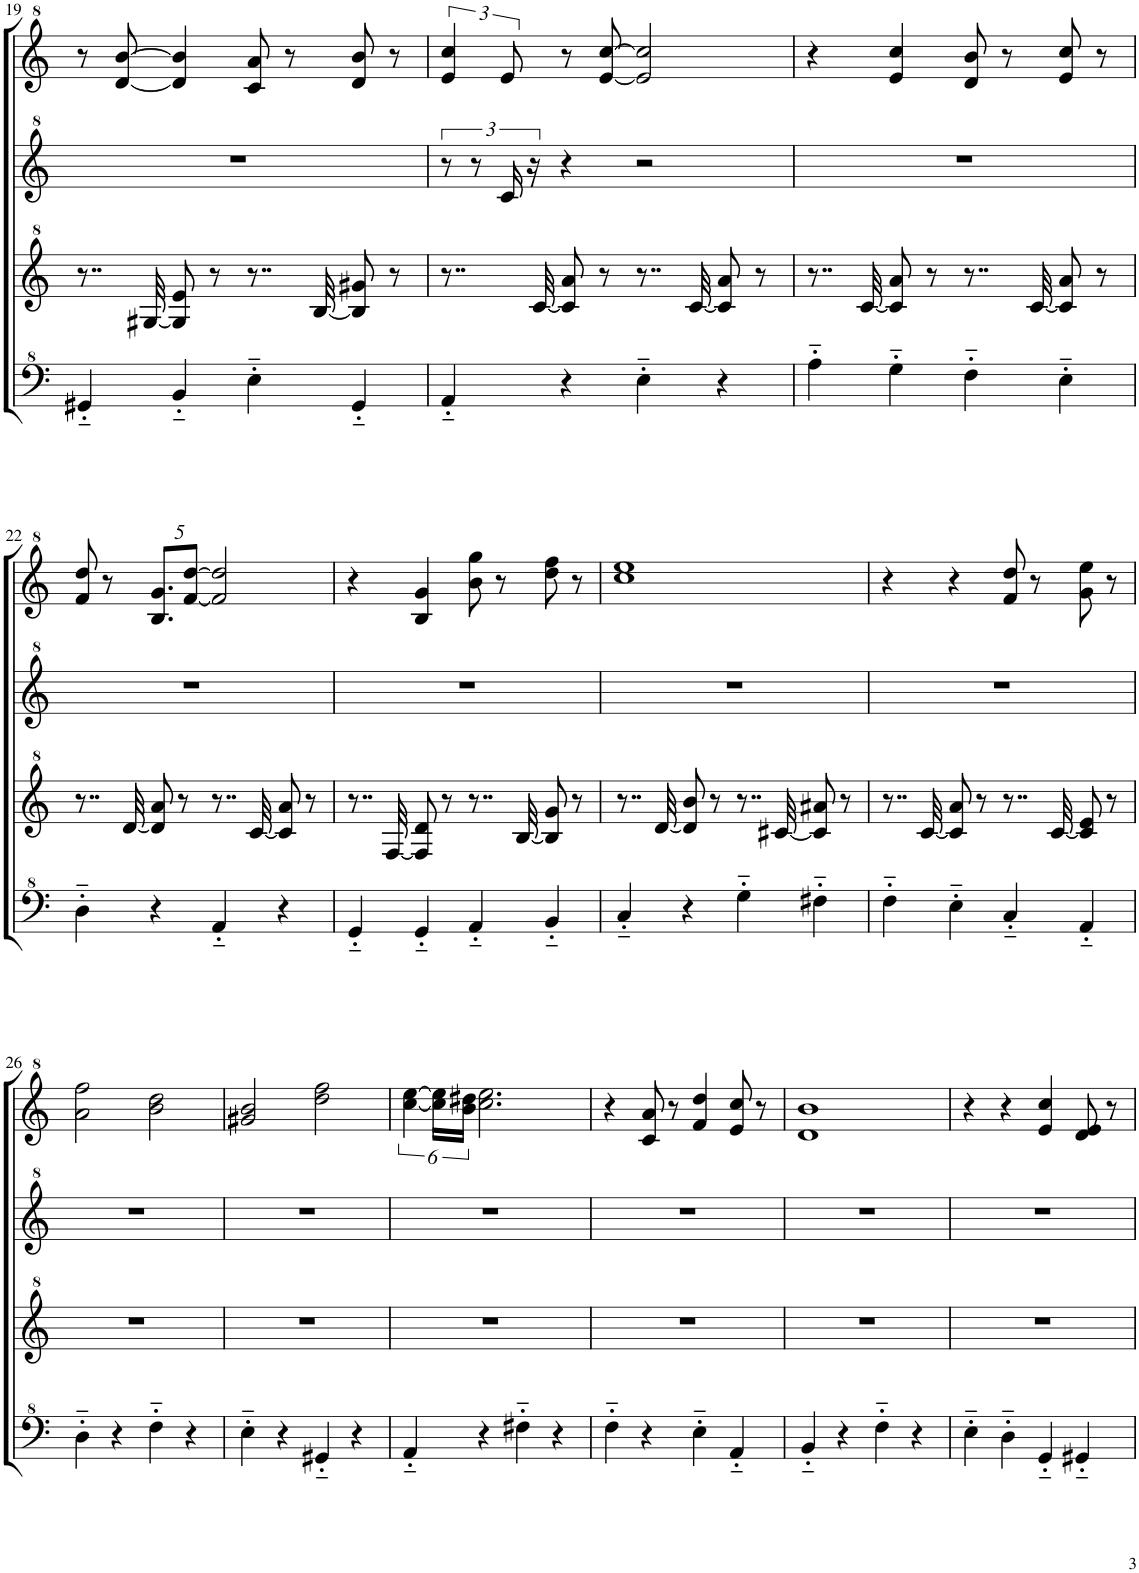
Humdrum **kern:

**kern	**kern	**kern	**kern
*part1	*part1	*part1	*part1
*staff4	*staff3	*staff2	*staff1
*I"Model III	*	*	*
!!LO:PB:g=z
*clefF^4	*clefG^2	*clefG^2	*clefG^2
*k[]	*k[]	*k[]	*k[]
*M4/4	*M4/4	*M4/4	*M4/4
=19	=19	=19	=19
4G#X'~/	8..r	1r	8r
.	.	.	[8dd/ [8bb/
.	[32g#X/	.	.
4B'~/	8g#/] 8ee/	.	4dd/] 4bb/]
.	8r	.	.
4e'~\	8..r	.	8cc/ 8aa/
.	.	.	8r
.	[32b/	.	.
4G#'~/	8b/] 8gg#X/	.	8dd/ 8bb/
.	8r	.	8r
=20	=20	=20	=20
4A'~/	8..r	12r	6ee/ 6ccc/
.	.	12r	.
.	.	24cc/	12ee/
.	.	24r	.
.	[32cc/	.	.
4r	8cc/] 8aa/	4r	8r
.	8r	.	[8ee/ [8ccc/
4e'~\	8..r	2r	2ee/] 2ccc/]
.	[32cc/	.	.
4r	8cc/] 8aa/	.	.
.	8r	.	.
=21	=21	=21	=21
4a'~\	8..r	1r	4r
.	[32cc/	.	.
4g'~\	8cc/] 8aa/	.	4ee/ 4ccc/
.	8r	.	.
4f'~\	8..r	.	8dd/ 8bb/
.	.	.	8r
.	[32cc/	.	.
4e'~\	8cc/] 8aa/	.	8ee/ 8ccc/
.	8r	.	8r
!!LO:LB:g=z
=22	=22	=22	=22
4d'~\	8..r	1r	8ff/ 8ddd/
.	.	.	8r
.	[32dd/	.	.
*	*	*	*Xbrackettup
4r	8dd/] 8aa/	.	10.b/ 10.gg/L
.	8r	.	.
.	.	.	[10ff/ [10ddd/J
4A'~/	8..r	.	2ff/] 2ddd/]
.	[32cc/	.	.
4r	8cc/] 8aa/	.	.
.	8r	.	.
=23	=23	=23	=23
4G'~/	8..r	1r	4r
.	[32f/	.	.
4G'~/	8f/] 8dd/	.	4b/ 4gg/
.	8r	.	.
4A'~/	8..r	.	8bb\ 8ggg\
.	.	.	8r
.	[32b/	.	.
4B'~/	8b/] 8gg/	.	8ddd\ 8fff\
.	8r	.	8r
=24	=24	=24	=24
4c'~/	8..r	1r	1ccc 1eee
.	[32dd/	.	.
4r	8dd/] 8bb/	.	.
.	8r	.	.
4g'~\	8..r	.	.
.	[32cc#X/	.	.
4f#X'~\	8cc#/] 8aa#X/	.	.
.	8r	.	.
=25	=25	=25	=25
4f'~\	8..r	1r	4r
.	[32cc/	.	.
4e'~\	8cc/] 8aa/	.	4r
.	8r	.	.
4c'~/	8..r	.	8ff/ 8ddd/
.	.	.	8r
.	[32cc/	.	.
4A'~/	8cc/] 8ee/	.	8gg\ 8eee\
.	8r	.	8r
!!LO:LB:g=z
=26	=26	=26	=26
4d'~\	1r	1r	2aa\ 2fff\
4r	.	.	.
4f'~\	.	.	2bb\ 2ddd\
4r	.	.	.
=27	=27	=27	=27
4e'~\	1r	1r	2gg#X/ 2bb/
4r	.	.	.
4G#X'~/	.	.	2ddd\ 2fff\
4r	.	.	.
=28	=28	=28	=28
*	*	*	*brackettup
4A'~/	1r	1r	[6ccc\ [6eee\
.	.	.	24ccc\] 24eee\]LL
.	.	.	24bb\ 24ddd#X\JJ
4r	.	.	2.ccc\ 2.eee\
4f#X'~\	.	.	.
4r	.	.	.
=29	=29	=29	=29
4f'~\	1r	1r	4r
4r	.	.	8cc/ 8aa/
.	.	.	8r
4e'~\	.	.	4ff/ 4ddd/
4A'~/	.	.	8ee/ 8ccc/
.	.	.	8r
=30	=30	=30	=30
4B'~/	1r	1r	1dd 1bb
4r	.	.	.
4f'~\	.	.	.
4r	.	.	.
=31	=31	=31	=31
4e'~\	1r	1r	4r
4d'~\	.	.	4r
4G'~/	.	.	4ee/ 4ccc/
4G#X'~/	.	.	8dd/ 8ee/
.	.	.	8r
=	=	=	=
*-	*-	*-	*-
